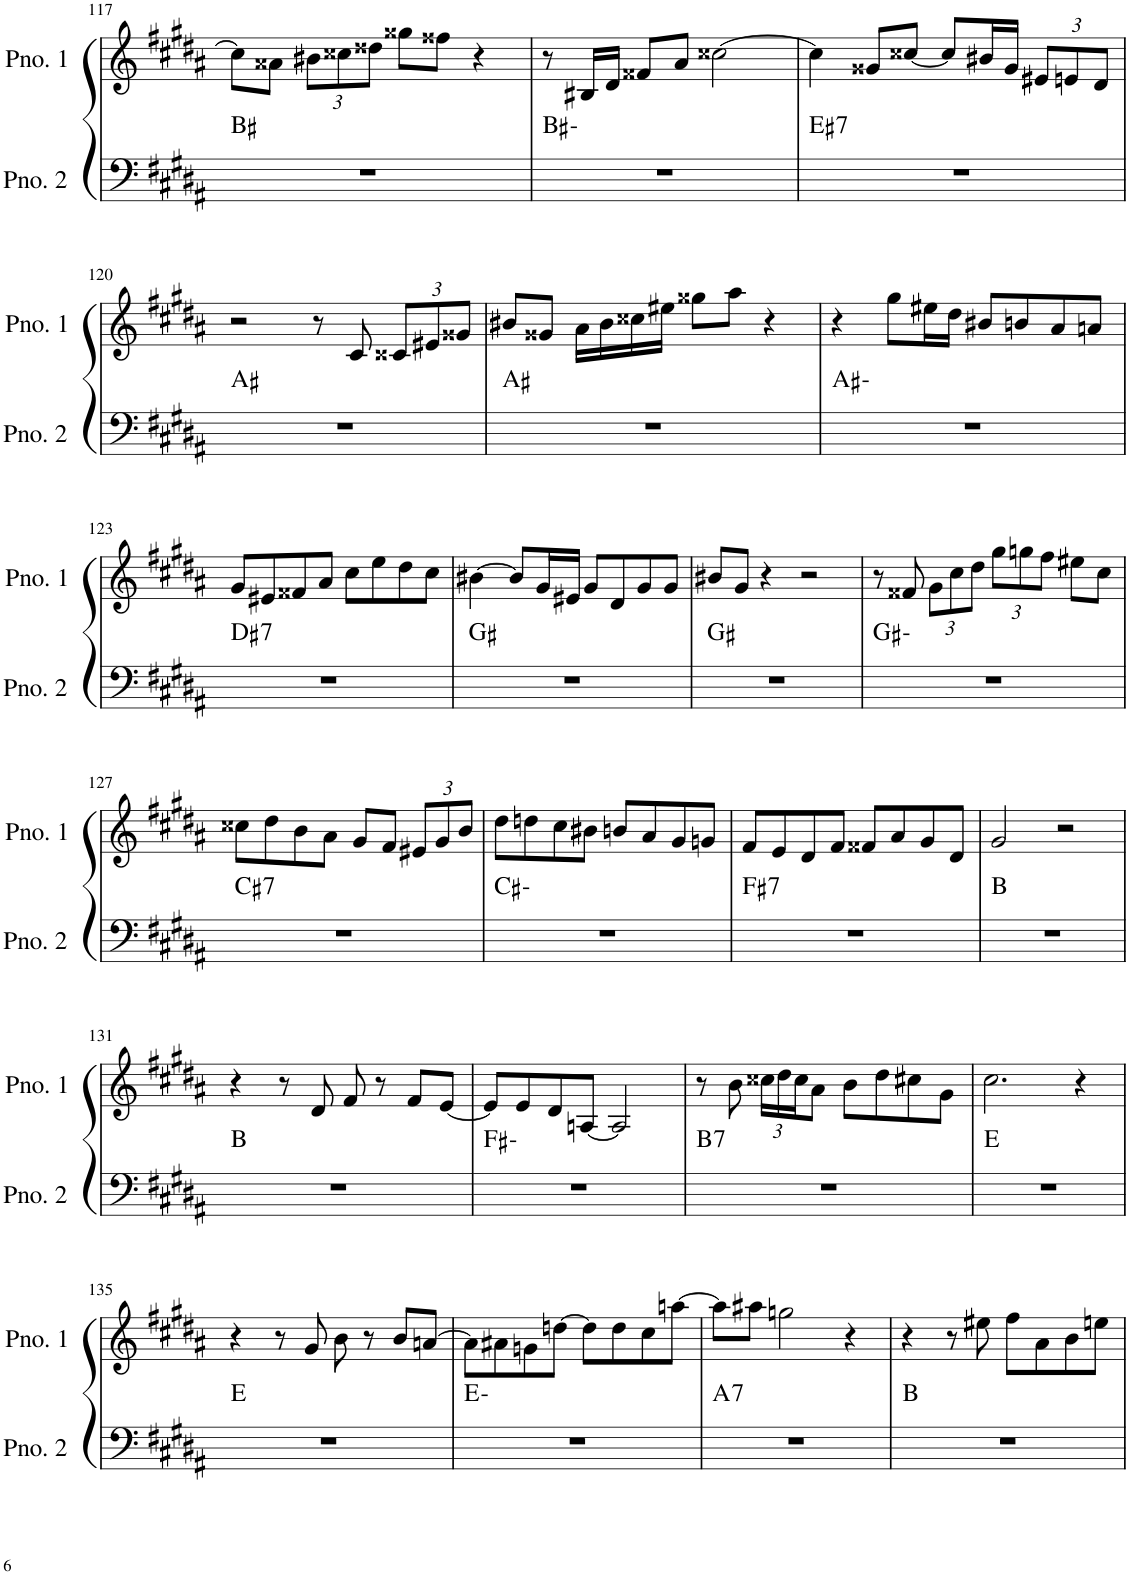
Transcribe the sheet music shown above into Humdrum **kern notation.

**kern	**harte	**kern
*part2	*part2	*part1
*staff2	*	*staff1
*I"ピアノ 2	*	*I"ピアノ 1
!!LO:PB:g=z
*clefF4	*	*clefG2
*k[f#c#g#d#a#]	*	*k[f#c#g#d#a#]
*M4/4	*	*M4/4
=117	=117	=117
1r	B#:maj	8cc##\L]
.	.	8a##X\J
*	*	*Xbrackettup
.	.	12b#X\L
.	.	12cc##X\
.	.	12dd##X\J
.	.	8gg##X\L
.	.	8ff##X\J
.	.	4r
=118	=118	=118
1r	B#:min	8r
.	.	16B#X/LL
.	.	16d#/JJ
.	.	8f##X/L
.	.	8a#/J
.	.	[2cc##X\
=119	=119	=119
!	!LO:H:kt=7	!
1r	E#:7	4cc##\]
.	.	8g##X/L
.	.	[8cc##X/J
.	.	8cc##/L]
.	.	16b#X/L
.	.	16g##/JJ
.	.	12e#X/L
.	.	12en/
.	.	12d#/J
!!LO:LB:g=z
=120	=120	=120
1r	A#:maj	2r
.	.	8r
.	.	8c#/
.	.	12c##X/L
.	.	12e#X/
.	.	12g##X/J
=121	=121	=121
1r	A#:maj	8b#X/L
.	.	8g##X/J
.	.	16a#\LL
.	.	16b#\
.	.	16cc##X\
.	.	16ee#X\JJ
.	.	8gg##X\L
.	.	8aa#\J
.	.	4r
=122	=122	=122
1r	A#:min	4r
.	.	8gg#\L
.	.	16ee#X\L
.	.	16dd#\JJ
.	.	8b#X/L
.	.	8bn/
.	.	8a#/
.	.	8an/J
!!LO:LB:g=z
=123	=123	=123
!	!LO:H:kt=7	!
1r	D#:7	8g#/L
.	.	8e#X/
.	.	8f##X/
.	.	8a#/J
.	.	8cc#\L
.	.	8ee\
.	.	8dd#\
.	.	8cc#\J
=124	=124	=124
1r	G#:maj	[4b#X\
.	.	8b#/L]
.	.	16g#/L
.	.	16e#X/JJ
.	.	8g#/L
.	.	8d#/
.	.	8g#/
.	.	8g#/J
=125	=125	=125
1r	G#:maj	8b#X/L
.	.	8g#/J
.	.	4r
.	.	2r
=126	=126	=126
1r	G#:min	8r
.	.	8f##X/
.	.	12g#\L
.	.	12cc#\
.	.	12dd#\J
.	.	12gg#\L
.	.	12ggn\
.	.	12ff#\J
.	.	8ee#X\L
.	.	8cc#\J
!!LO:LB:g=z
=127	=127	=127
!	!LO:H:kt=7	!
1r	C#:7	8cc##X\L
.	.	8dd#\
.	.	8b\
.	.	8a#\J
.	.	8g#/L
.	.	8f#/J
.	.	12e#X/L
.	.	12g#/
.	.	12b/J
=128	=128	=128
1r	C#:min	8dd#\L
.	.	8ddn\
.	.	8cc#\
.	.	8b#X\J
.	.	8bn/L
.	.	8a#/
.	.	8g#/
.	.	8gn/J
=129	=129	=129
!	!LO:H:kt=7	!
1r	F#:7	8f#/L
.	.	8e/
.	.	8d#/
.	.	8f#/J
.	.	8f##X/L
.	.	8a#/
.	.	8g#/
.	.	8d#/J
=130	=130	=130
1r	B:maj	2g#/
.	.	2r
!!LO:LB:g=z
=131	=131	=131
1r	B:maj	4r
.	.	8r
.	.	8d#/
.	.	8f#/
.	.	8r
.	.	8f#/L
.	.	[8e/J
=132	=132	=132
1r	F#:min	8e/L]
.	.	8e/
.	.	8d#/
.	.	[8An/J
.	.	2A/]
=133	=133	=133
!	!LO:H:kt=7	!
1r	B:7	8r
.	.	8b\
.	.	24cc##X\LL
.	.	24dd#\
.	.	24cc##\J
.	.	8a#\J
.	.	8b\L
.	.	8dd#\
.	.	8cc#X\
.	.	8g#\J
=134	=134	=134
1r	E:maj	2.cc#\
.	.	4r
!!LO:LB:g=z
=135	=135	=135
1r	E:maj	4r
.	.	8r
.	.	8g#/
.	.	8b\
.	.	8r
.	.	8b/L
.	.	[8an/J
=136	=136	=136
1r	E:min	8a\L]
.	.	8a#X\
.	.	8gn\
.	.	[8ddn\J
.	.	8dd\L]
.	.	8dd\
.	.	8cc#\
.	.	[8aan\J
=137	=137	=137
!	!LO:H:kt=7	!
1r	A:7	8aa\L]
.	.	8aa#X\J
.	.	2ggn\
.	.	4r
=138	=138	=138
1r	B:maj	4r
.	.	8r
.	.	8ee#X\
.	.	8ff#\L
.	.	8a#\
.	.	8b\
.	.	8een\J
=	=	=
*-	*-	*-
